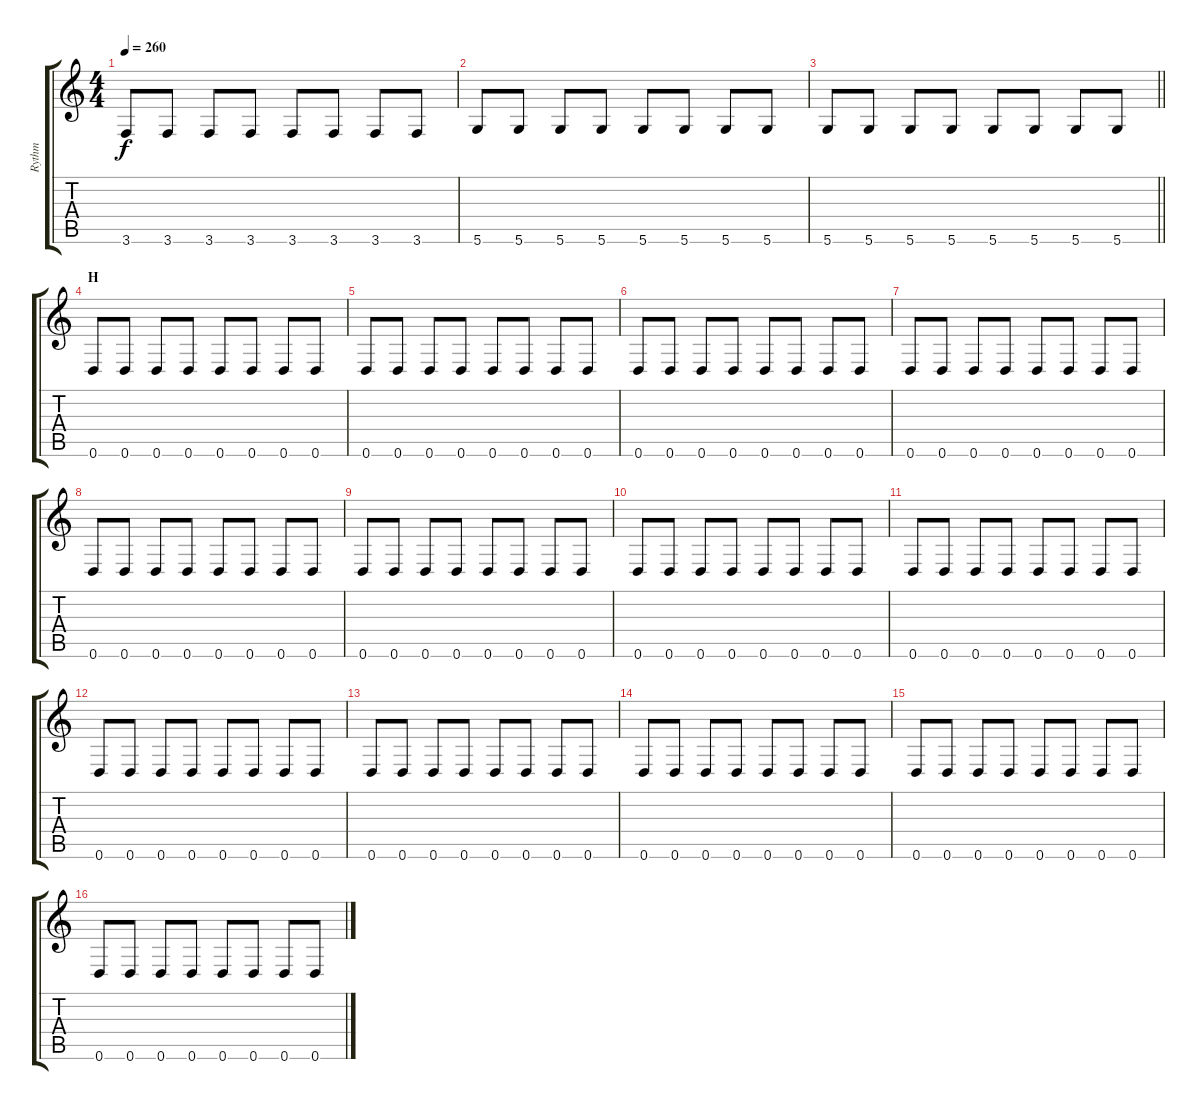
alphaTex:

\track ("Rythm" "Rythm") {instrument distortionguitar}
\staff {score tabs}
\tuning (D4 A3 F3 C3 G2 D2) {hide}
\ts (4 4)
\tempo 260
\clef g2
\ks c
3.6.8{dy f} 3.6.8 3.6.8 3.6.8 3.6.8 3.6.8 3.6.8 3.6.8 |
5.6.8 5.6.8 5.6.8 5.6.8 5.6.8 5.6.8 5.6.8 5.6.8 |
\barLineRight lightlight
5.6.8 5.6.8 5.6.8 5.6.8 5.6.8 5.6.8 5.6.8 5.6.8 |
\section ("" "H")
0.6.8 0.6.8 0.6.8 0.6.8 0.6.8 0.6.8 0.6.8 0.6.8 |
0.6.8 0.6.8 0.6.8 0.6.8 0.6.8 0.6.8 0.6.8 0.6.8 |
0.6.8 0.6.8 0.6.8 0.6.8 0.6.8 0.6.8 0.6.8 0.6.8 |
0.6.8 0.6.8 0.6.8 0.6.8 0.6.8 0.6.8 0.6.8 0.6.8 |
0.6.8 0.6.8 0.6.8 0.6.8 0.6.8 0.6.8 0.6.8 0.6.8 |
0.6.8 0.6.8 0.6.8 0.6.8 0.6.8 0.6.8 0.6.8 0.6.8 |
0.6.8 0.6.8 0.6.8 0.6.8 0.6.8 0.6.8 0.6.8 0.6.8 |
0.6.8 0.6.8 0.6.8 0.6.8 0.6.8 0.6.8 0.6.8 0.6.8 |
0.6.8 0.6.8 0.6.8 0.6.8 0.6.8 0.6.8 0.6.8 0.6.8 |
0.6.8 0.6.8 0.6.8 0.6.8 0.6.8 0.6.8 0.6.8 0.6.8 |
0.6.8 0.6.8 0.6.8 0.6.8 0.6.8 0.6.8 0.6.8 0.6.8 |
0.6.8 0.6.8 0.6.8 0.6.8 0.6.8 0.6.8 0.6.8 0.6.8 |
0.6.8 0.6.8 0.6.8 0.6.8 0.6.8 0.6.8 0.6.8 0.6.8
